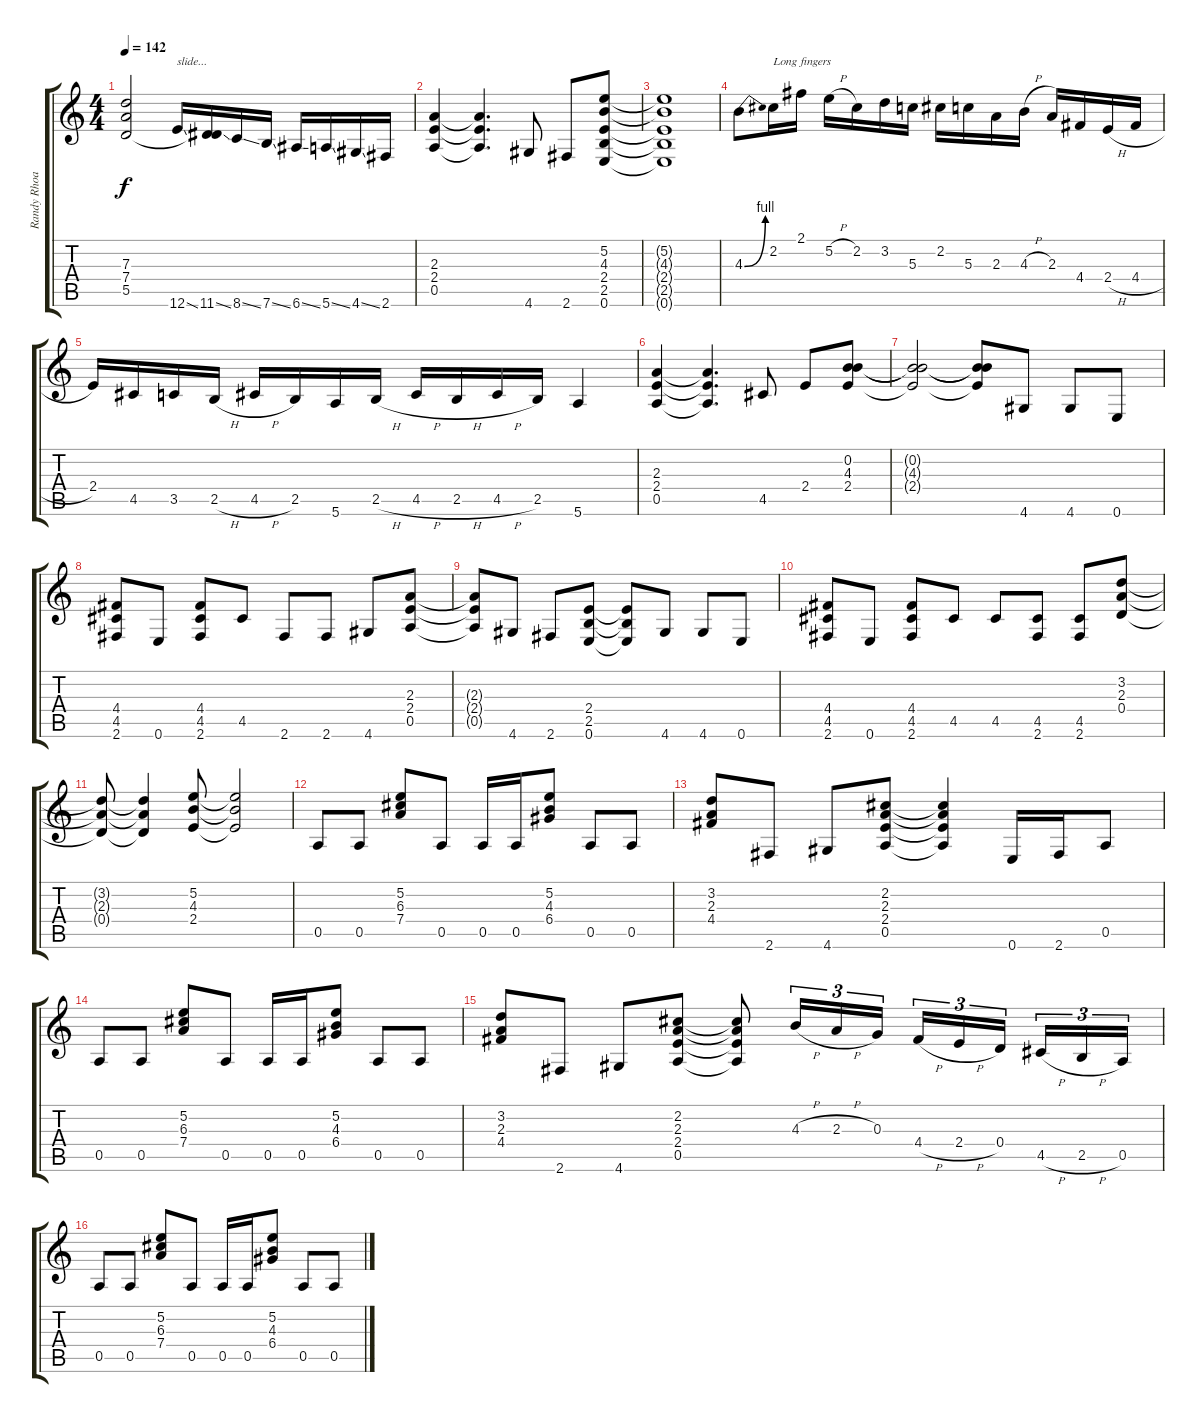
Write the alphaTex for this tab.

\track ("Randy Rhoads" "Randy Rhoa") {instrument distortionguitar}
\staff {score tabs}
\tuning (E4 B3 G3 D3 A2 E2) {hide}
\ts (4 4)
\tempo 142
\clef g2
\ks c
(7.3{t} 7.4{t} 5.5{t}).2{dy f} 12.6{ss}.16{txt "slide..."} (5.5{t} 11.6{ss}).16 8.6{ss}.16 7.6{ss}.16 6.6{ss}.16 5.6{ss}.16 4.6{ss}.16 2.6.16 |
(2.3 2.4 0.5).4 (2.3{t} 2.4{t} 0.5{t}).4{d} 4.6.8 2.6.8 (5.2 4.3 2.4 2.5 0.6).8 |
(5.2{t} 4.3{t} 2.4{t} 2.5{t} 0.6{t}).1 |
4.3{be (bend 0 0 60 4)}.8 2.2.16{txt "Long fingers"} 2.1.16 5.2{h}.16 2.2.16 3.2.16 5.3.16 2.2.16 5.3.16 2.3.16 4.3{h}.16 2.3.16 4.4.16 2.4{h}.16 4.4{h}.16 |
2.4.16 4.5.16 3.5.16 2.5{h}.16 4.5{h}.16 2.5.16 5.6.16 2.5{h}.16 4.5{h}.16 2.5{h}.16 4.5{h}.16 2.5.16 5.6.4 |
(2.3 2.4 0.5).4 (2.3{t} 2.4{t} 0.5{t}).4{d} 4.5.8 2.4.8 (0.2 4.3 2.4).8 |
(0.2{t} 4.3{t} 2.4{t}).2 (0.2{t} 4.3{t} 2.4{t}).8 4.6.8 4.6.8 0.6.8 |
(4.4 4.5 2.6).8 0.6.8 (4.4 4.5 2.6).8 4.5.8 2.6.8 2.6.8 4.6.8 (2.3 2.4 0.5).8 |
(2.3{t} 2.4{t} 0.5{t}).8 4.6.8 2.6.8 (2.4 2.5 0.6).8 (2.4{t} 2.5{t} 0.6{t}).8 4.6.8 4.6.8 0.6.8 |
(4.4 4.5 2.6).8 0.6.8 (4.4 4.5 2.6).8 4.5.8 4.5.8 (4.5 2.6).8 (4.5 2.6).8 (3.2 2.3 0.4).8 |
(3.2{t} 2.3{t} 0.4{t}).8 (3.2{t} 2.3{t} 0.4{t}).4 (5.2 4.3 2.4).8 (5.2{t} 4.3{t} 2.4{t}).2 |
0.5.8 0.5.8 (5.2 6.3 7.4).8 0.5.8 0.5.16 0.5.16 (5.2 4.3 6.4).8 0.5.8 0.5.8 |
(3.2 2.3 4.4).8 2.6.8 4.6.8 (2.2 2.3 2.4 0.5).8 (2.2{t} 2.3{t} 2.4{t} 0.5{t}).4 0.6.16 2.6.16 0.5.8 |
0.5.8 0.5.8 (5.2 6.3 7.4).8 0.5.8 0.5.16 0.5.16 (5.2 4.3 6.4).8 0.5.8 0.5.8 |
(3.2 2.3 4.4).8 2.6.8 4.6.8 (2.2 2.3 2.4 0.5).8 (2.2{t} 2.3{t} 2.4{t} 0.5{t}).8 4.3{h}.16{tu (3 2)} 2.3{h}.16{tu (3 2)} 0.3.16{tu (3 2)} 4.4{h}.16{tu (3 2)} 2.4{h}.16{tu (3 2)} 0.4.16{tu (3 2)} 4.5{h}.16{tu (3 2)} 2.5{h}.16{tu (3 2)} 0.5.16{tu (3 2)} |
0.5.8 0.5.8 (5.2 6.3 7.4).8 0.5.8 0.5.16 0.5.16 (5.2 4.3 6.4).8 0.5.8 0.5.8
